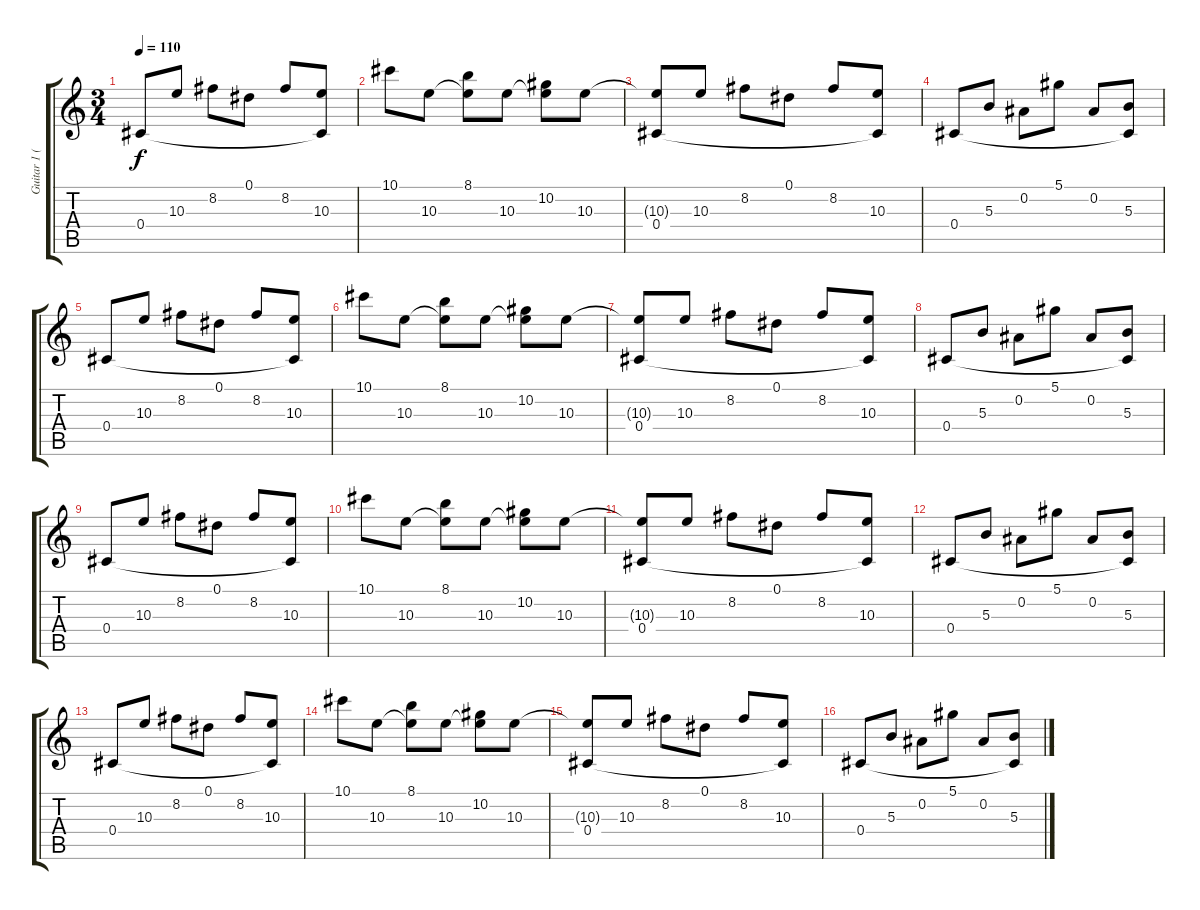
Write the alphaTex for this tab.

\track ("Guitar 1 (Eb)" "Guitar 1 (") {instrument overdrivenguitar}
\staff {score tabs}
\tuning (Eb4 Bb3 Gb3 Db3 Ab2 Eb2) {hide}
\ts (3 4)
\tempo 110
\clef g2
\ks c
0.4.8{dy f} 10.3.8 8.2.8 0.1.8 8.2.8 (10.3 0.4{t}).8 |
10.1.8 10.3.8 (8.1 10.3{t}).8 10.3.8 (10.2 10.3{t}).8 10.3.8 |
(10.3{t} 0.4).8 10.3.8 8.2.8 0.1.8 8.2.8 (10.3 0.4{t}).8 |
0.4.8 5.3.8 0.2.8 5.1.8 0.2.8 (5.3 0.4{t}).8 |
0.4.8 10.3.8 8.2.8 0.1.8 8.2.8 (10.3 0.4{t}).8 |
10.1.8 10.3.8 (8.1 10.3{t}).8 10.3.8 (10.2 10.3{t}).8 10.3.8 |
(10.3{t} 0.4).8 10.3.8 8.2.8 0.1.8 8.2.8 (10.3 0.4{t}).8 |
0.4.8 5.3.8 0.2.8 5.1.8 0.2.8 (5.3 0.4{t}).8 |
0.4.8 10.3.8 8.2.8 0.1.8 8.2.8 (10.3 0.4{t}).8 |
10.1.8 10.3.8 (8.1 10.3{t}).8 10.3.8 (10.2 10.3{t}).8 10.3.8 |
(10.3{t} 0.4).8 10.3.8 8.2.8 0.1.8 8.2.8 (10.3 0.4{t}).8 |
0.4.8 5.3.8 0.2.8 5.1.8 0.2.8 (5.3 0.4{t}).8 |
0.4.8 10.3.8 8.2.8 0.1.8 8.2.8 (10.3 0.4{t}).8 |
10.1.8 10.3.8 (8.1 10.3{t}).8 10.3.8 (10.2 10.3{t}).8 10.3.8 |
(10.3{t} 0.4).8 10.3.8 8.2.8 0.1.8 8.2.8 (10.3 0.4{t}).8 |
0.4.8 5.3.8 0.2.8 5.1.8 0.2.8 (5.3 0.4{t}).8
